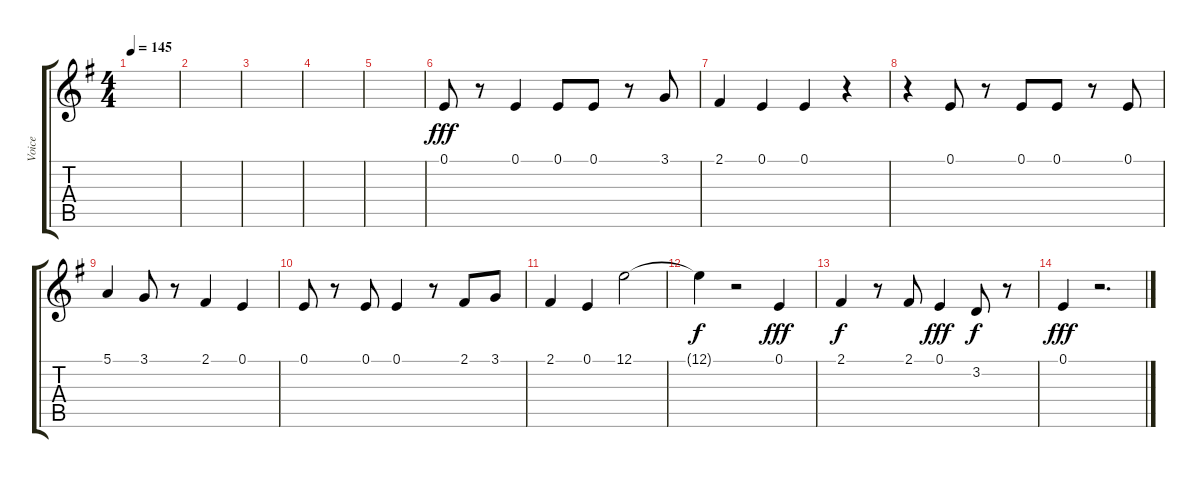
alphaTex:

\track ("Voice" "Voice") {instrument lead6voice}
\staff {score tabs}
\tuning (E4 B3 G3 D3 A2 E2) {hide}
\ts (4 4)
\tempo 145
\clef g2
\ks eminor
|
|
|
|
|
0.1.8{dy fff} r.8 0.1.4 0.1.8 0.1.8 r.8 3.1.8 |
2.1.4 0.1.4 0.1.4 r.4 |
r.4 0.1.8 r.8 0.1.8 0.1.8 r.8 0.1.8 |
5.1.4 3.1.8 r.8 2.1.4 0.1.4 |
0.1.8 r.8 0.1.8 0.1.4 r.8 2.1.8 3.1.8 |
2.1.4 0.1.4 12.1.2 |
12.1{t}.4{dy f} r.2 0.1.4{dy fff} |
2.1.4{dy f} r.8 2.1.8 0.1.4{dy fff} 3.2.8{dy f} r.8 |
0.1.4{dy fff} r.2{d}
